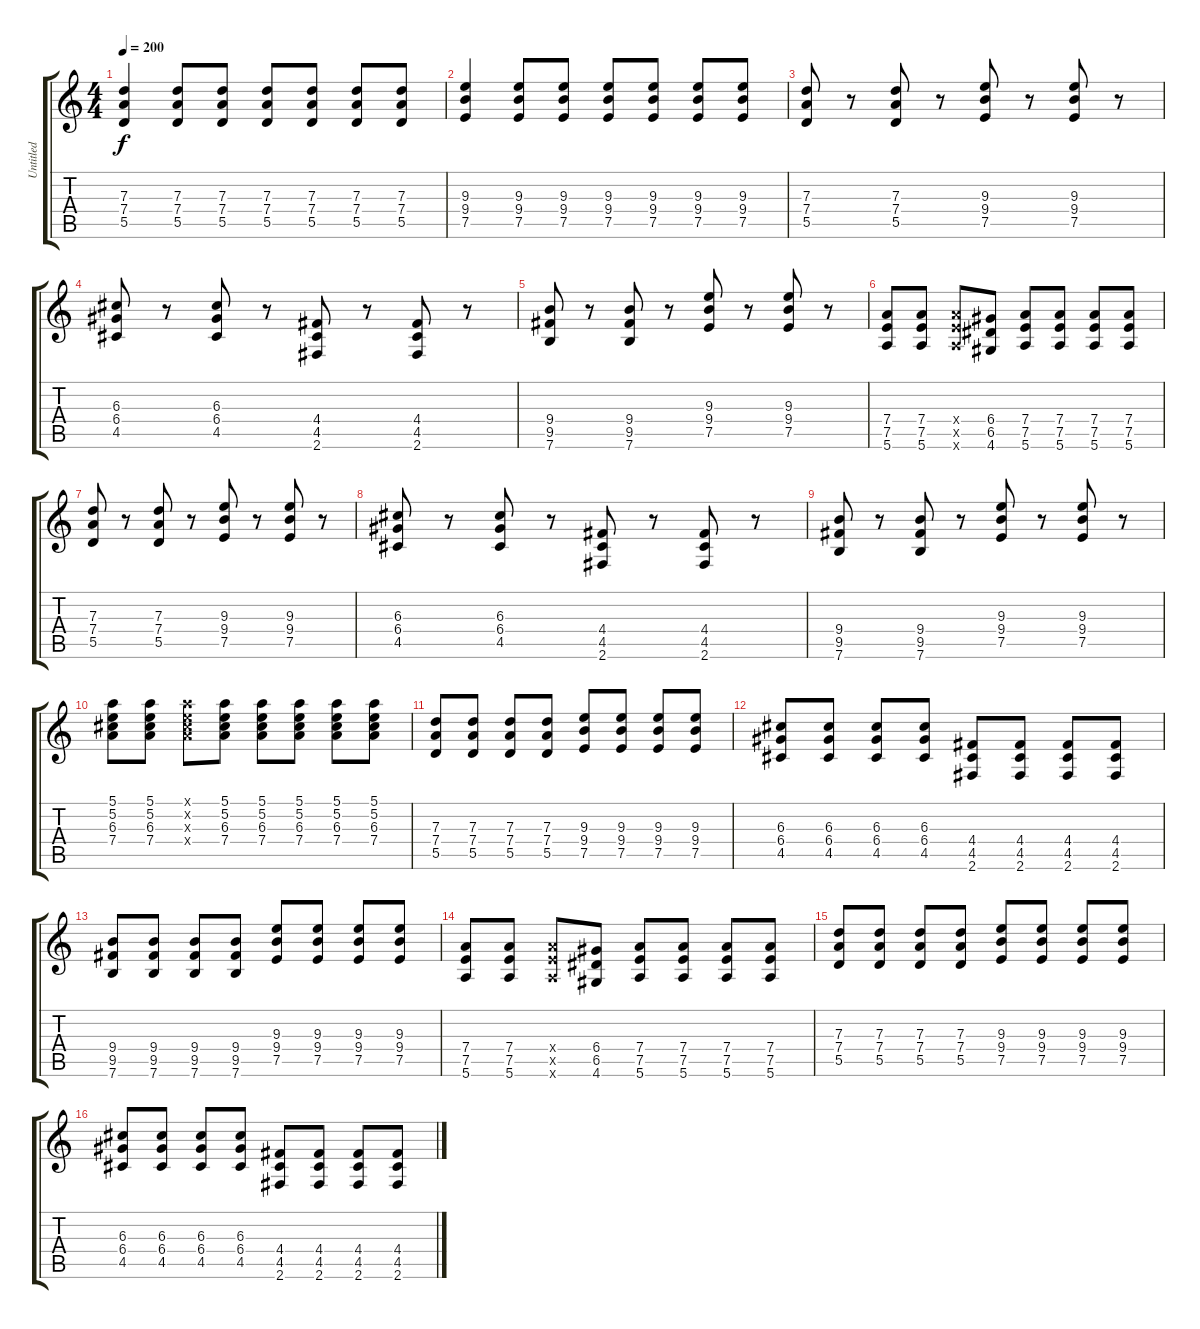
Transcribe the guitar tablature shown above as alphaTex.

\track ("Untitled" "Untitled") {instrument acousticguitarnylon}
\staff {score tabs}
\tuning (E4 B3 G3 D3 A2 E2) {hide}
\ts (4 4)
\tempo 200
\clef g2
\ks c
(7.3 7.4 5.5).4{dy f} (7.3 7.4 5.5).8 (7.3 7.4 5.5).8 (7.3 7.4 5.5).8 (7.3 7.4 5.5).8 (7.3 7.4 5.5).8 (7.3 7.4 5.5).8 |
(9.3 9.4 7.5).4 (9.3 9.4 7.5).8 (9.3 9.4 7.5).8 (9.3 9.4 7.5).8 (9.3 9.4 7.5).8 (9.3 9.4 7.5).8 (9.3 9.4 7.5).8 |
(7.3 7.4 5.5).8 r.8 (7.3 7.4 5.5).8 r.8 (9.3 9.4 7.5).8 r.8 (9.3 9.4 7.5).8 r.8 |
(6.3 6.4 4.5).8 r.8 (6.3 6.4 4.5).8 r.8 (4.4 4.5 2.6).8 r.8 (4.4 4.5 2.6).8 r.8 |
(9.4 9.5 7.6).8 r.8 (9.4 9.5 7.6).8 r.8 (9.3 9.4 7.5).8 r.8 (9.3 9.4 7.5).8 r.8 |
(7.4 7.5 5.6).8 (7.4 7.5 5.6).8 (7.4{x} 7.5{x} 5.6{x}).8 (6.4 6.5 4.6).8 (7.4 7.5 5.6).8 (7.4 7.5 5.6).8 (7.4 7.5 5.6).8 (7.4 7.5 5.6).8 |
(7.3 7.4 5.5).8 r.8 (7.3 7.4 5.5).8 r.8 (9.3 9.4 7.5).8 r.8 (9.3 9.4 7.5).8 r.8 |
(6.3 6.4 4.5).8 r.8 (6.3 6.4 4.5).8 r.8 (4.4 4.5 2.6).8 r.8 (4.4 4.5 2.6).8 r.8 |
(9.4 9.5 7.6).8 r.8 (9.4 9.5 7.6).8 r.8 (9.3 9.4 7.5).8 r.8 (9.3 9.4 7.5).8 r.8 |
(5.1 5.2 6.3 7.4).8 (5.1 5.2 6.3 7.4).8 (5.1{x} 5.2{x} 6.3{x} 7.4{x}).8 (5.1 5.2 6.3 7.4).8 (5.1 5.2 6.3 7.4).8 (5.1 5.2 6.3 7.4).8 (5.1 5.2 6.3 7.4).8 (5.1 5.2 6.3 7.4).8 |
(7.3 7.4 5.5).8 (7.3 7.4 5.5).8 (7.3 7.4 5.5).8 (7.3 7.4 5.5).8 (9.3 9.4 7.5).8 (9.3 9.4 7.5).8 (9.3 9.4 7.5).8 (9.3 9.4 7.5).8 |
(6.3 6.4 4.5).8 (6.3 6.4 4.5).8 (6.3 6.4 4.5).8 (6.3 6.4 4.5).8 (4.4 4.5 2.6).8 (4.4 4.5 2.6).8 (4.4 4.5 2.6).8 (4.4 4.5 2.6).8 |
(9.4 9.5 7.6).8 (9.4 9.5 7.6).8 (9.4 9.5 7.6).8 (9.4 9.5 7.6).8 (9.3 9.4 7.5).8 (9.3 9.4 7.5).8 (9.3 9.4 7.5).8 (9.3 9.4 7.5).8 |
(7.4 7.5 5.6).8 (7.4 7.5 5.6).8 (7.4{x} 7.5{x} 5.6{x}).8 (6.4 6.5 4.6).8 (7.4 7.5 5.6).8 (7.4 7.5 5.6).8 (7.4 7.5 5.6).8 (7.4 7.5 5.6).8 |
(7.3 7.4 5.5).8 (7.3 7.4 5.5).8 (7.3 7.4 5.5).8 (7.3 7.4 5.5).8 (9.3 9.4 7.5).8 (9.3 9.4 7.5).8 (9.3 9.4 7.5).8 (9.3 9.4 7.5).8 |
(6.3 6.4 4.5).8 (6.3 6.4 4.5).8 (6.3 6.4 4.5).8 (6.3 6.4 4.5).8 (4.4 4.5 2.6).8 (4.4 4.5 2.6).8 (4.4 4.5 2.6).8 (4.4 4.5 2.6).8
